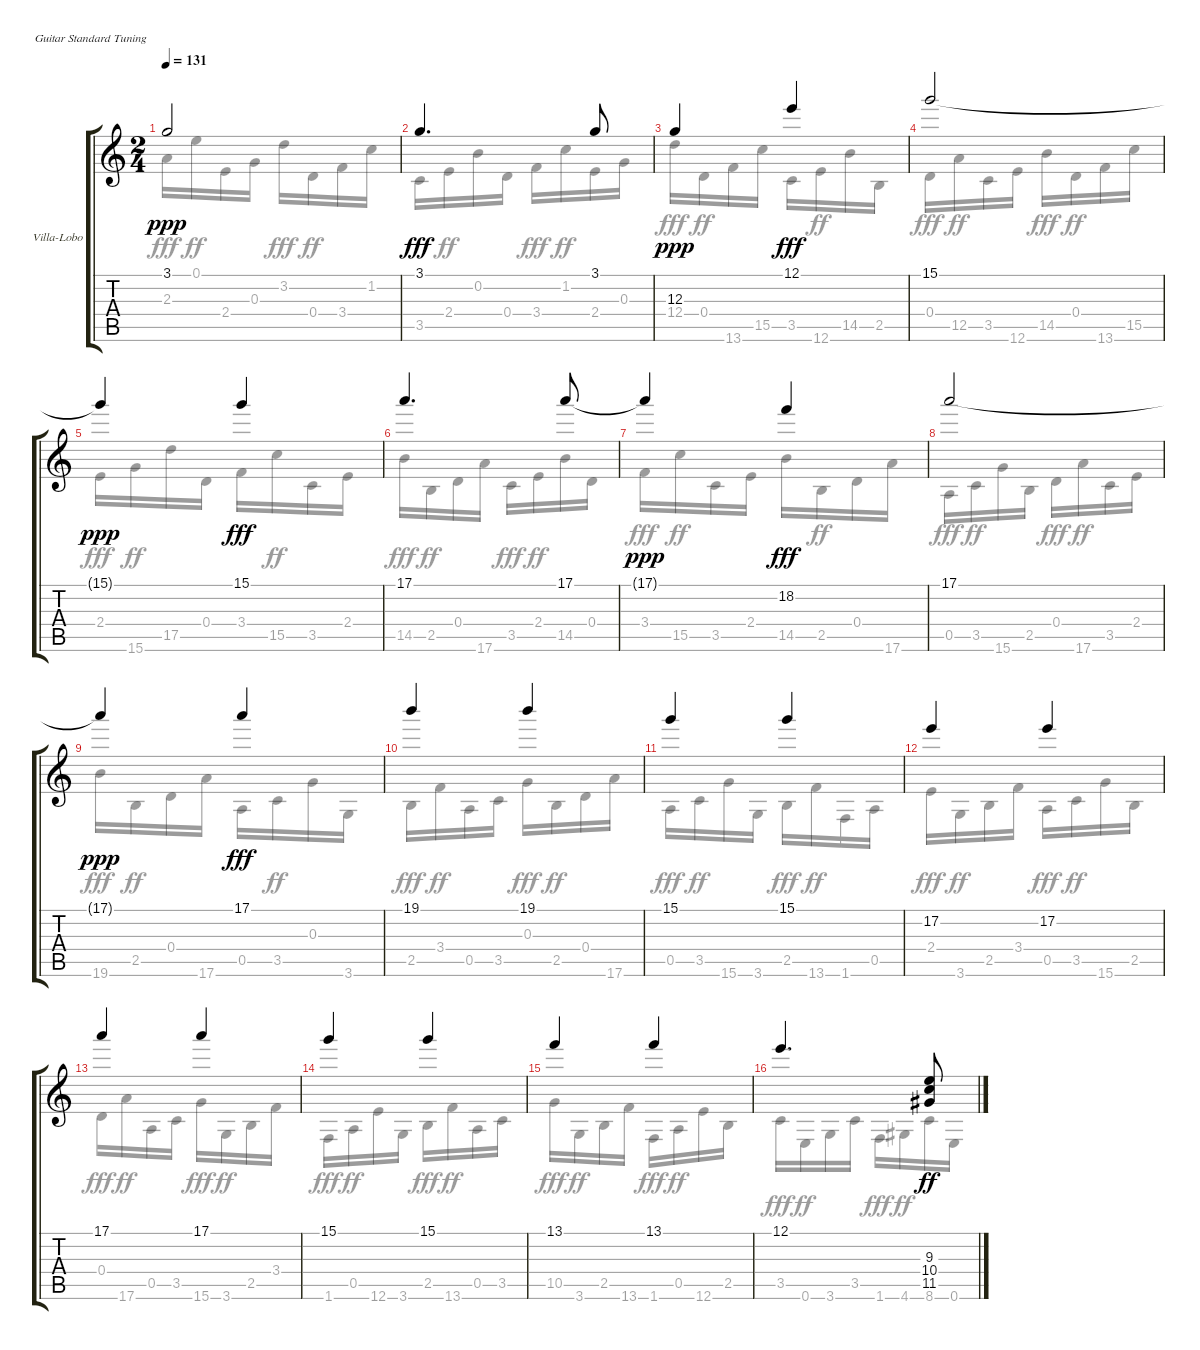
\bracketExtendMode groupsimilarinstruments
\firstSystemTrackNameOrientation horizontal
\otherSystemsTrackNameOrientation horizontal
\track ("Villa-Lobos" "Villa-Lobo") {instrument acousticguitarnylon}
\staff {score tabs}
\tuning (E4 B3 G3 D3 A2 E2)
\voice
\ts (2 4)
\tempo 131
\clef g2
\ks c
3.1{t}.2{dy ppp} |
3.1.4{d dy fff} 3.1.8 |
12.3.4{dy ppp} 12.1.4{dy fff} |
15.1.2 |
15.1{t}.4{dy ppp} 15.1.4{dy fff} |
17.1.4{d} 17.1.8 |
17.1{t}.4{dy ppp} 18.2.4{dy fff} |
17.1.2 |
17.1{t}.4{dy ppp} 17.1.4{dy fff} |
19.1.4 19.1.4 |
15.1.4 15.1.4 |
17.2.4 17.2.4 |
17.1.4 17.1.4 |
15.1.4 15.1.4 |
13.1.4 13.1.4 |
12.1.4{d} (9.3 10.4 11.5).8{dy ff}
\voice
\clef g2
\ottava regular
\simile none
\ks c
2.3.16{dy fff} 0.1.16{dy ff} 2.4.16 0.3.16 3.2.16{dy fff} 0.4.16{dy ff} 3.4.16 1.2.16 |
3.5.16{dy fff} 2.4.16{dy ff} 0.2.16 0.4.16 3.4.16{dy fff} 1.2.16{dy ff} 2.4.16 0.3.16 |
12.4.16{dy fff} 0.4.16{dy ff} 13.6.16 15.5.16 3.5.16{dy fff} 12.6.16{dy ff} 14.5.16 2.5.16 |
0.4.16{dy fff} 12.5.16{dy ff} 3.5.16 12.6.16 14.5.16{dy fff} 0.4.16{dy ff} 13.6.16 15.5.16 |
2.4.16{dy fff} 15.6.16{dy ff} 17.5.16 0.4.16 3.4.16{dy fff} 15.5.16{dy ff} 3.5.16 2.4.16 |
14.5.16{dy fff} 2.5.16{dy ff} 0.4.16 17.6.16 3.5.16{dy fff} 2.4.16{dy ff} 14.5.16 0.4.16 |
3.4.16{dy fff} 15.5.16{dy ff} 3.5.16 2.4.16 14.5.16{dy fff} 2.5.16{dy ff} 0.4.16 17.6.16 |
0.5.16{dy fff} 3.5.16{dy ff} 15.6.16 2.5.16 0.4.16{dy fff} 17.6.16{dy ff} 3.5.16 2.4.16 |
19.6.16{dy fff} 2.5.16{dy ff} 0.4.16 17.6.16 0.5.16{dy fff} 3.5.16{dy ff} 0.3.16 3.6.16 |
2.5.16{dy fff} 3.4.16{dy ff} 0.5.16 3.5.16 0.3.16{dy fff} 2.5.16{dy ff} 0.4.16 17.6.16 |
0.5.16{dy fff} 3.5.16{dy ff} 15.6.16 3.6.16 2.5.16{dy fff} 13.6.16{dy ff} 1.6.16 0.5.16 |
2.4.16{dy fff} 3.6.16{dy ff} 2.5.16 3.4.16 0.5.16{dy fff} 3.5.16{dy ff} 15.6.16 2.5.16 |
0.4.16{dy fff} 17.6.16{dy ff} 0.5.16 3.5.16 15.6.16{dy fff} 3.6.16{dy ff} 2.5.16 3.4.16 |
1.6.16{dy fff} 0.5.16{dy ff} 12.6.16 3.6.16 2.5.16{dy fff} 13.6.16{dy ff} 0.5.16 3.5.16 |
10.5.16{dy fff} 3.6.16{dy ff} 2.5.16 13.6.16 1.6.16{dy fff} 0.5.16{dy ff} 12.6.16 2.5.16 |
3.5.16{dy fff} 0.6.16{dy ff} 3.6.16 3.5.16 1.6.16{dy fff} 4.6.16{dy ff} 8.6.16 0.6.16
